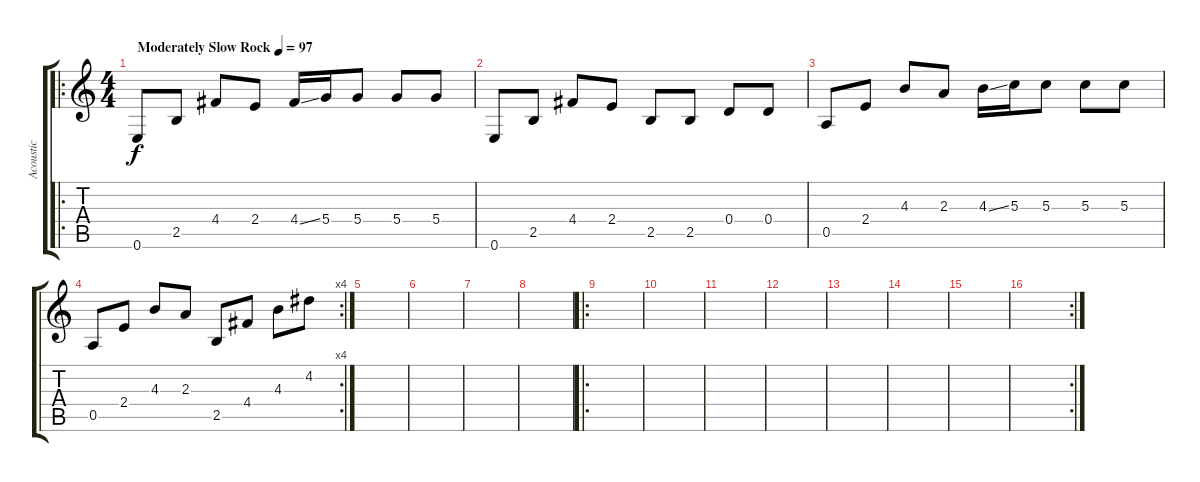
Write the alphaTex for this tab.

\track ("Acoustic" "Acoustic") {instrument acousticguitarnylon}
\staff {score tabs}
\tuning (E4 B3 G3 D3 A2 E2) {hide}
\ro
\ts (4 4)
\tempo (97 "Moderately Slow Rock")
\clef g2
\ks c
0.6.8{dy f instrument acousticguitarnylon} 2.5.8 4.4.8 2.4.8 4.4{ss}.16 5.4.16 5.4.8 5.4.8 5.4.8 |
0.6.8 2.5.8 4.4.8 2.4.8 2.5.8 2.5.8 0.4.8 0.4.8 |
0.5.8 2.4.8 4.3.8 2.3.8 4.3{ss}.16 5.3.16 5.3.8 5.3.8 5.3.8 |
\rc 4
0.5.8 2.4.8 4.3.8 2.3.8 2.5.8 4.4.8 4.3.8 4.2.8 |
|
|
|
|
\ro
|
|
|
|
|
|
|
\rc 2
